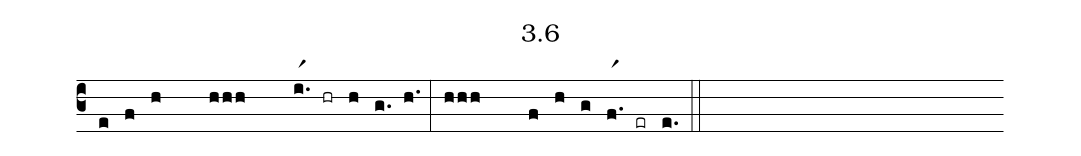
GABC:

name: 3.6;
%%
(c3) (e)(f)(h//////////) (hhh//////////) (i.r1)(hr)(h)(g.)(h.) (:) (hhh//////////) (f) (h) (g) (f.r1) (er) (e.) (::)
